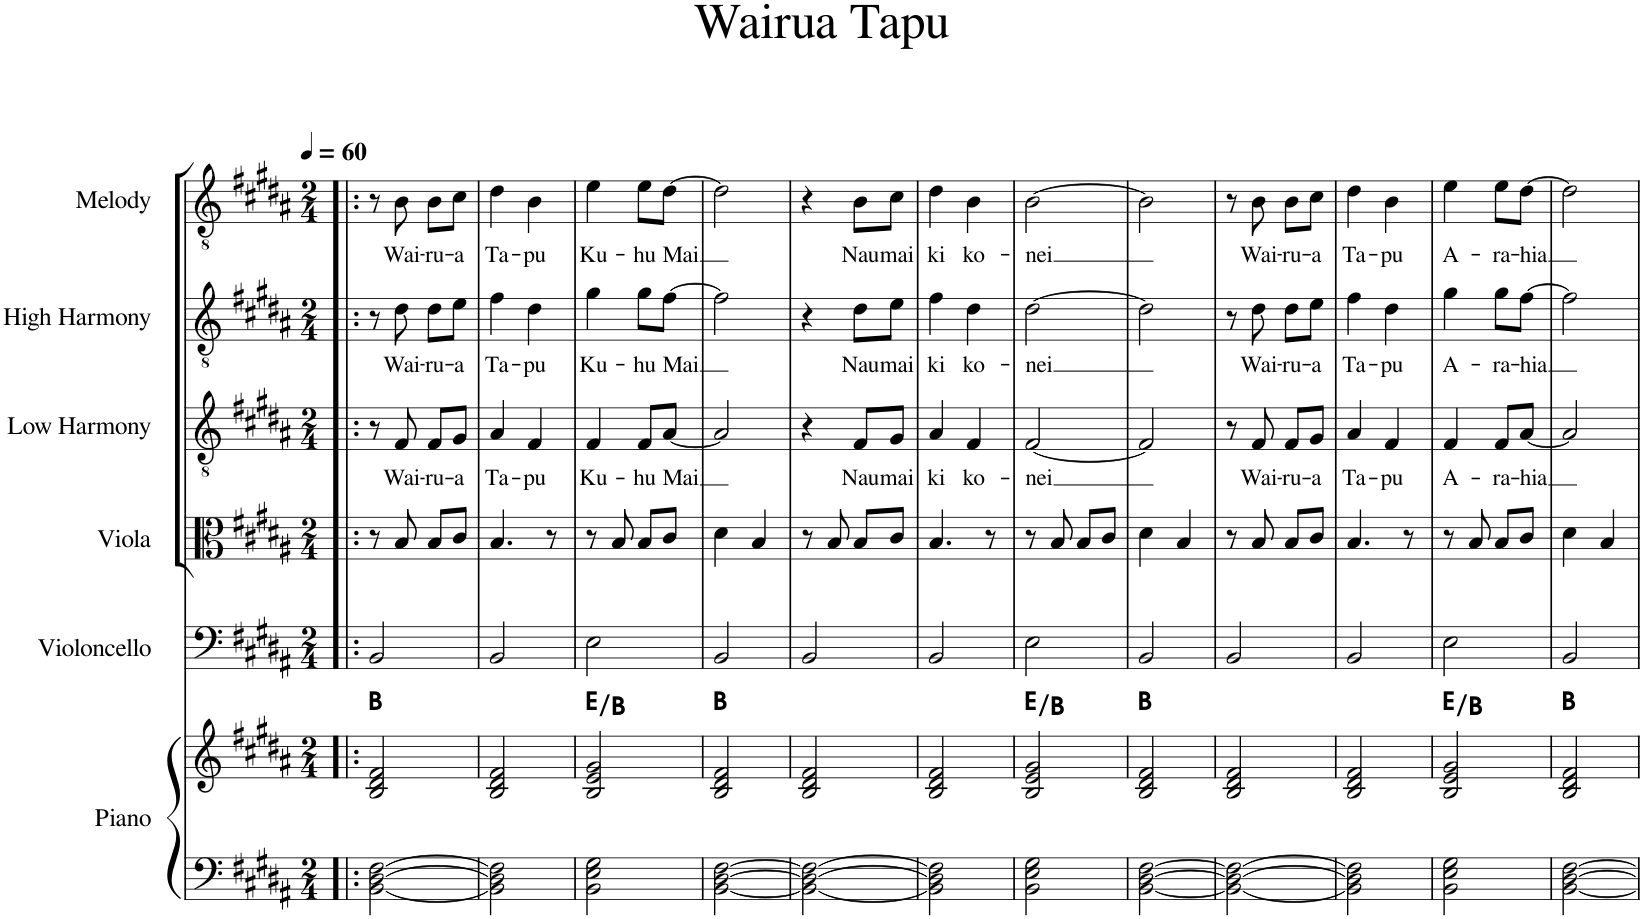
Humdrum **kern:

**kern	**kern	**kern	**kern	**harte	**kern	**kern	**kern	**text	**kern	**text	**kern	**text
*part7	*part7	*part6	*part6	*part6	*part5	*part4	*part3	*part3	*part2	*part2	*part1	*part1
*staff9	*staff8	*staff7	*staff6	*	*staff5	*staff4	*staff3	*staff3	*staff2	*staff2	*staff1	*staff1
*I"Piano2	*	*I"Piano	*	*	*I"Violoncello	*I"Viola	*I"Low Harmony	*	*I"High Harmony	*	*I"Melody	*
*I'Pno.2	*	*I'Pno.	*	*	*	*I'Vla.	*I'L.H.	*	*I'H.H.	*	*I'Mel.	*
*stria5	*stria5	*	*	*	*	*	*	*	*	*	*	*
*clefF4	*clefG2	*clefF4	*clefG2	*	*clefF4	*clefC3	*clefGv2	*	*clefGv2	*	*clefGv2	*
*k[f#c#g#d#a#]	*k[f#c#g#d#a#]	*k[f#c#g#d#a#]	*k[f#c#g#d#a#]	*	*k[f#c#g#d#a#]	*k[f#c#g#d#a#]	*k[f#c#g#d#a#]	*	*k[f#c#g#d#a#]	*	*k[f#c#g#d#a#]	*
*M2/4	*M2/4	*M2/4	*M2/4	*	*M2/4	*M2/4	*M2/4	*	*M2/4	*	*M2/4	*
*MM60	*MM60	*MM60	*MM60	*	*MM60	*MM60	*MM60	*	*MM60	*	*MM60	*
=1!|:	=1!|:	=1!|:	=1!|:	=1!|:	=1!|:	=1!|:	=1!|:	=1!|:	=1!|:	=1!|:	=1!|:	=1!|:
[2BB [2D# [2F#	2B 2d# 2f#	[2BB\ [2D#\ [2F#\	2B/ 2d#/ 2f#/	B:maj	2BB/	8r	8r	.	8r	.	8r	.
!	!	!	!	!	!	!	!	!LO:LY:b	!	!LO:LY:b	!	!LO:LY:b
.	.	.	.	.	.	8B/	8F#/	Wai-	8d#\	Wai-	8B\	Wai-
!	!	!	!	!	!	!	!	!LO:LY:b	!	!LO:LY:b	!	!LO:LY:b
.	.	.	.	.	.	8B/L	8F#/L	-ru-	8d#\L	-ru-	8B\L	-ru-
!	!	!	!	!	!	!	!	!LO:LY:b	!	!LO:LY:b	!	!LO:LY:b
.	.	.	.	.	.	8c#/J	8G#/J	-a	8e\J	-a	8c#\J	-a
=2	=2	=2	=2	=2	=2	=2	=2	=2	=2	=2	=2	=2
!	!	!	!	!	!	!	!	!LO:LY:b	!	!LO:LY:b	!	!LO:LY:b
2BB] 2D#] 2F#]	2B 2d# 2f#	2BB\] 2D#\] 2F#\]	2B/ 2d#/ 2f#/	.	2BB/	4.B/	4A#/	Ta-	4f#\	Ta-	4d#\	Ta-
!	!	!	!	!	!	!	!	!LO:LY:b	!	!LO:LY:b	!	!LO:LY:b
.	.	.	.	.	.	.	4F#/	-pu	4d#\	-pu	4B\	-pu
.	.	.	.	.	.	8r	.	.	.	.	.	.
=3	=3	=3	=3	=3	=3	=3	=3	=3	=3	=3	=3	=3
!	!	!	!	!	!	!	!	!LO:LY:b	!	!LO:LY:b	!	!LO:LY:b
2EE 2GG# 2BB	2e 2g# 2b	2BB\ 2E\ 2G#\	2B/ 2e/ 2g#/	E:maj/5	2E\	8r	4F#/	Ku-	4g#\	Ku-	4e\	Ku-
.	.	.	.	.	.	8B/	.	.	.	.	.	.
!	!	!	!	!	!	!	!	!LO:LY:b	!	!LO:LY:b	!	!LO:LY:b
.	.	.	.	.	.	8B/L	8F#/L	-hu	8g#\L	-hu	8e\L	-hu
!	!	!	!	!	!	!	!	!LO:LY:b	!	!LO:LY:b	!	!LO:LY:b
.	.	.	.	.	.	8c#/J	[8A#/J	Mai	[8f#\J	Mai	[8d#\J	Mai
=4	=4	=4	=4	=4	=4	=4	=4	=4	=4	=4	=4	=4
[2BB [2D# [2F#	2B 2d# 2f#	[2BB\ [2D#\ [2F#\	2B/ 2d#/ 2f#/	B:maj	2BB/	4d#\	2A#/]	.	2f#\]	.	2d#\]	.
.	.	.	.	.	.	4B/	.	.	.	.	.	.
=5	=5	=5	=5	=5	=5	=5	=5	=5	=5	=5	=5	=5
2BB_ 2D#_ 2F#_	2B 2d# 2f#	2BB\_ 2D#\_ 2F#\_	2B/ 2d#/ 2f#/	.	2BB/	8r	4r	.	4r	.	4r	.
.	.	.	.	.	.	8B/	.	.	.	.	.	.
!	!	!	!	!	!	!	!	!LO:LY:b	!	!LO:LY:b	!	!LO:LY:b
.	.	.	.	.	.	8B/L	8F#/L	Nau	8d#\L	Nau	8B\L	Nau
!	!	!	!	!	!	!	!	!LO:LY:b	!	!LO:LY:b	!	!LO:LY:b
.	.	.	.	.	.	8c#/J	8G#/J	mai	8e\J	mai	8c#\J	mai
=6	=6	=6	=6	=6	=6	=6	=6	=6	=6	=6	=6	=6
!	!	!	!	!	!	!	!	!LO:LY:b	!	!LO:LY:b	!	!LO:LY:b
2BB] 2D#] 2F#]	2B 2d# 2f#	2BB\] 2D#\] 2F#\]	2B/ 2d#/ 2f#/	.	2BB/	4.B/	4A#/	ki	4f#\	ki	4d#\	ki
!	!	!	!	!	!	!	!	!LO:LY:b	!	!LO:LY:b	!	!LO:LY:b
.	.	.	.	.	.	.	4F#/	ko-	4d#\	ko-	4B\	ko-
.	.	.	.	.	.	8r	.	.	.	.	.	.
=7	=7	=7	=7	=7	=7	=7	=7	=7	=7	=7	=7	=7
!	!	!	!	!	!	!	!	!LO:LY:b	!	!LO:LY:b	!	!LO:LY:b
2EE 2GG# 2BB	2e 2g# 2b	2BB\ 2E\ 2G#\	2B/ 2e/ 2g#/	E:maj/5	2E\	8r	[2F#/	-nei	[2d#\	-nei	[2B\	-nei
.	.	.	.	.	.	8B/	.	.	.	.	.	.
.	.	.	.	.	.	8B/L	.	.	.	.	.	.
.	.	.	.	.	.	8c#/J	.	.	.	.	.	.
=8	=8	=8	=8	=8	=8	=8	=8	=8	=8	=8	=8	=8
!	!	!	!	!LO:H:n=2:kt=N.C.	!	!	!	!	!	!	!	!
[2BB [2D# [2F#	2B 2d# 2f#	[2BB\ [2D#\ [2F#\	2B/ 2d#/ 2f#/	B:maj N	2BB/	4d#\	2F#/]	.	2d#\]	.	2B\]	.
.	.	.	.	.	.	4B/	.	.	.	.	.	.
=9	=9	=9	=9	=9	=9	=9	=9	=9	=9	=9	=9	=9
2BB_ 2D#_ 2F#_	2B 2d# 2f#	2BB\_ 2D#\_ 2F#\_	2B/ 2d#/ 2f#/	.	2BB/	8r	8r	.	8r	.	8r	.
!	!	!	!	!	!	!	!	!LO:LY:b	!	!LO:LY:b	!	!LO:LY:b
.	.	.	.	.	.	8B/	8F#/	Wai-	8d#\	Wai-	8B\	Wai-
!	!	!	!	!	!	!	!	!LO:LY:b	!	!LO:LY:b	!	!LO:LY:b
.	.	.	.	.	.	8B/L	8F#/L	-ru-	8d#\L	-ru-	8B\L	-ru-
!	!	!	!	!	!	!	!	!LO:LY:b	!	!LO:LY:b	!	!LO:LY:b
.	.	.	.	.	.	8c#/J	8G#/J	-a	8e\J	-a	8c#\J	-a
=10	=10	=10	=10	=10	=10	=10	=10	=10	=10	=10	=10	=10
!	!	!	!	!	!	!	!	!LO:LY:b	!	!LO:LY:b	!	!LO:LY:b
2BB] 2D#] 2F#]	2B 2d# 2f#	2BB\] 2D#\] 2F#\]	2B/ 2d#/ 2f#/	.	2BB/	4.B/	4A#/	Ta-	4f#\	Ta-	4d#\	Ta-
!	!	!	!	!	!	!	!	!LO:LY:b	!	!LO:LY:b	!	!LO:LY:b
.	.	.	.	.	.	.	4F#/	-pu	4d#\	-pu	4B\	-pu
.	.	.	.	.	.	8r	.	.	.	.	.	.
=11	=11	=11	=11	=11	=11	=11	=11	=11	=11	=11	=11	=11
!	!	!	!	!	!	!	!	!LO:LY:b	!	!LO:LY:b	!	!LO:LY:b
2EE 2GG# 2BB	2e 2g# 2b	2BB\ 2E\ 2G#\	2B/ 2e/ 2g#/	E:maj/5	2E\	8r	4F#/	A-	4g#\	A-	4e\	A-
.	.	.	.	.	.	8B/	.	.	.	.	.	.
!	!	!	!	!	!	!	!	!LO:LY:b	!	!LO:LY:b	!	!LO:LY:b
.	.	.	.	.	.	8B/L	8F#/L	-ra-	8g#\L	-ra-	8e\L	-ra-
!	!	!	!	!	!	!	!	!LO:LY:b	!	!LO:LY:b	!	!LO:LY:b
.	.	.	.	.	.	8c#/J	[8A#/J	-hia	[8f#\J	-hia	[8d#\J	-hia
=12	=12	=12	=12	=12	=12	=12	=12	=12	=12	=12	=12	=12
[2BB [2D# [2F#	2B 2d# 2f#	[2BB\ [2D#\ [2F#\	2B/ 2d#/ 2f#/	B:maj	2BB/	4d#\	2A#/]	.	2f#\]	.	2d#\]	.
.	.	.	.	.	.	4B/	.	.	.	.	.	.
=	=	=	=	=	=	=	=	=	=	=	=	=
*-	*-	*-	*-	*-	*-	*-	*-	*-	*-	*-	*-	*-
